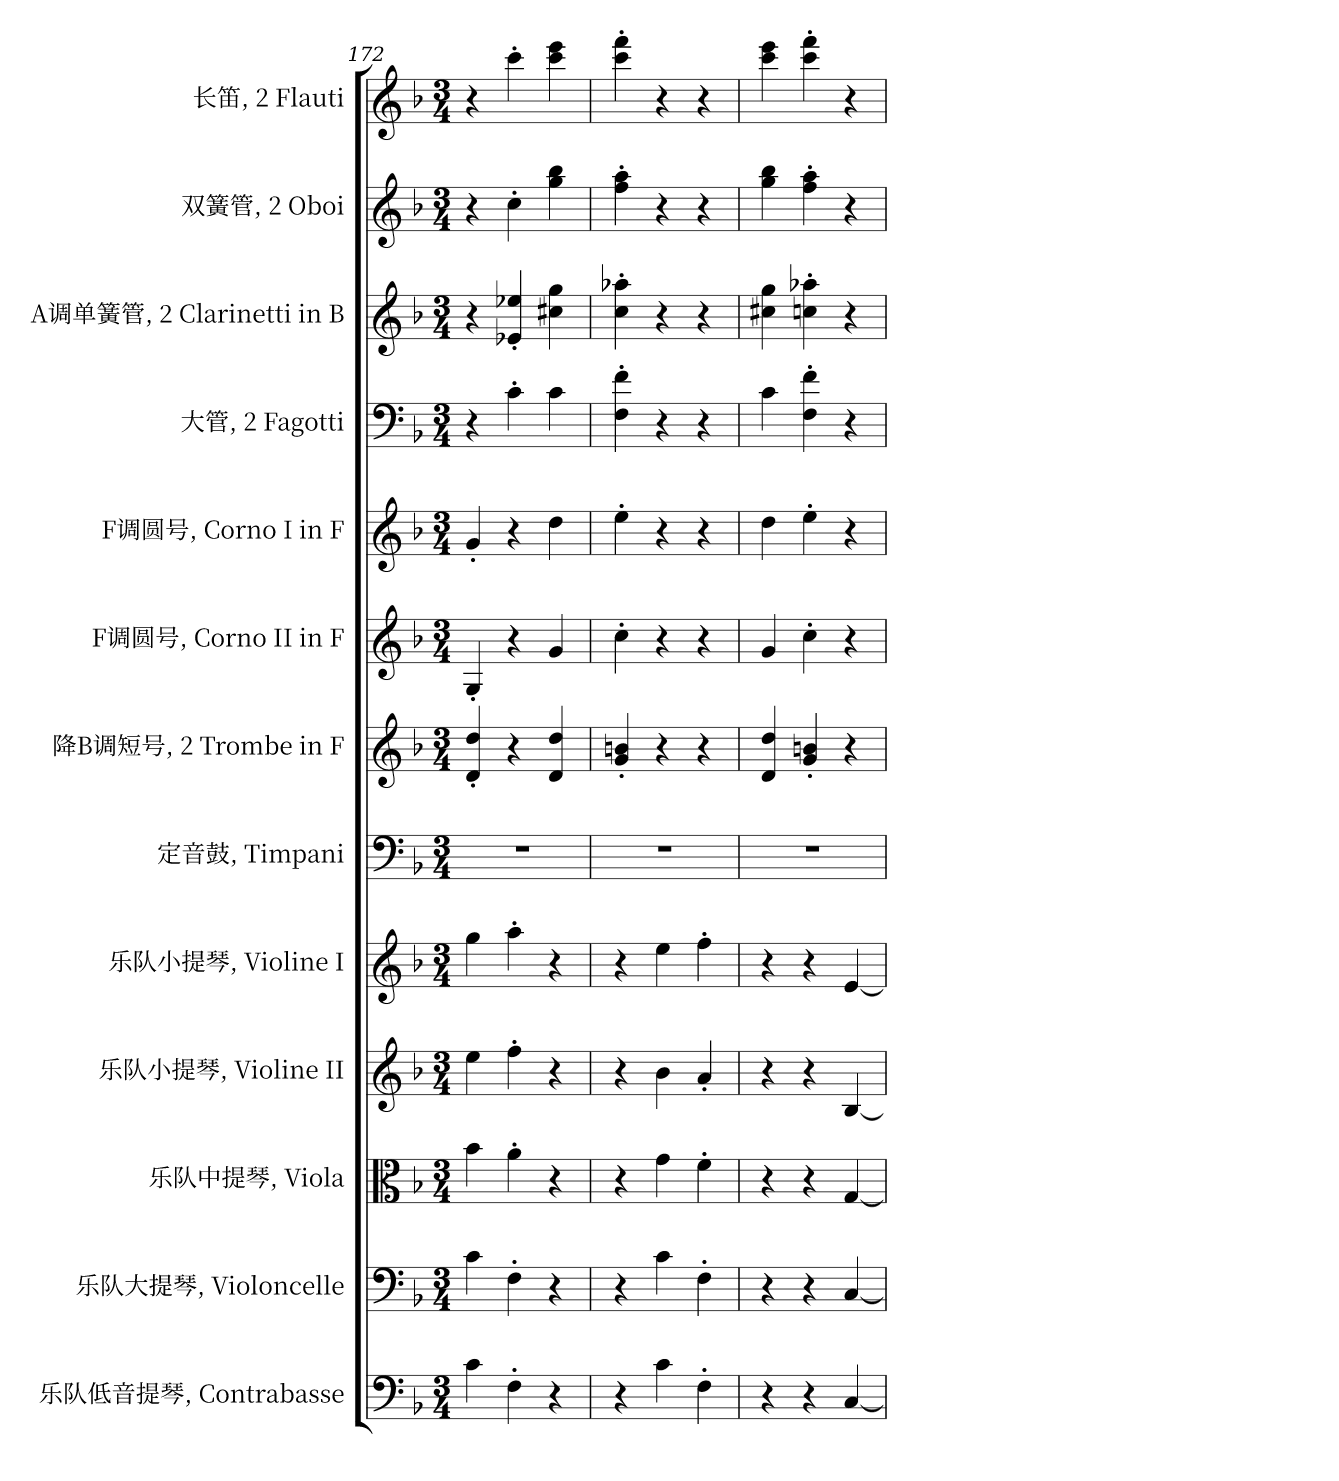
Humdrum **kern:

**kern	**kern	**kern	**kern	**kern	**kern	**kern	**kern	**kern	**kern	**kern	**kern	**kern
*part13	*part12	*part11	*part10	*part9	*part8	*part7	*part6	*part5	*part4	*part3	*part2	*part1
*staff13	*staff12	*staff11	*staff10	*staff9	*staff8	*staff7	*staff6	*staff5	*staff4	*staff3	*staff2	*staff1
*I"乐队低音提琴, Contrabasse	*I"乐队大提琴, Violoncelle	*I"乐队中提琴, Viola	*I"乐队小提琴, Violine II	*I"乐队小提琴, Violine I	*I"定音鼓, Timpani	*I"降B调短号, 2 Trombe in F	*I"F调圆号, Corno II in F	*I"F调圆号, Corno I in F	*I"大管, 2 Fagotti	*I"A调单簧管, 2 Clarinetti in B	*I"双簧管, 2 Oboi	*I"长笛, 2 Flauti
*I'Cbs.	*	*	*	*	*I'Timp.	*	*	*	*	*I'A Cl.	*I'Ob.	*I'Fl.
*clefF4	*clefF4	*clefC3	*clefG2	*clefG2	*clefF4	*clefG2	*clefG2	*clefG2	*clefF4	*clefG2	*clefG2	*clefG2
*ITrd7c12	*	*	*	*	*	*ITrd1c2	*ITrd4c7	*ITrd4c7	*	*ITrd2c3	*	*
*k[b-]	*k[b-]	*k[b-]	*k[b-]	*k[b-]	*k[b-]	*k[b-e-a-]	*k[b-e-]	*k[b-e-]	*k[b-]	*k[f#c#]	*k[b-]	*k[b-]
*M3/4	*M3/4	*M3/4	*M3/4	*M3/4	*M3/4	*M3/4	*M3/4	*M3/4	*M3/4	*M3/4	*M3/4	*M3/4
*MM101	*MM101	*MM101	*MM101	*MM101	*MM101	*MM101	*MM101	*MM101	*MM101	*MM101	*MM101	*MM101
=172	=172	=172	=172	=172	=172	=172	=172	=172	=172	=172	=172	=172
4C\	4c\	4b-\	4ee\	4gg\	2.r	4c/' 4cc/'	4C'/	4c'/	4r	4r	4r	4r
*	*	*	*	*	*	*	*	*	*	*	*	*MM105
4FF'\	4F'\	4a'\	4ff'\	4aa'\	.	4r	4r	4r	4c'\	4cn/' 4ccn/'	4cc'\	4ccc'\
*	*	*	*	*	*	*	*	*	*	*	*	*MM111
4r	4r	4r	4r	4r	.	4c/ 4cc/	4c/	4g\	4c\	4a#X\ 4ee\	4gg\ 4bb-\	4ccc\ 4eee\
=173	=173	=173	=173	=173	=173	=173	=173	=173	=173	=173	=173	=173
*	*	*	*	*	*	*	*	*	*	*	*	*MM96
4r	4r	4r	4r	4r	2.r	4f/' 4an/'	4f'\	4a'\	4F\' 4f\'	4a\' 4ffn\'	4ff\' 4aa\'	4ccc\' 4fff\'
4C\	4c\	4g\	4b-\	4ee\	.	4r	4r	4r	4r	4r	4r	4r
*	*	*	*	*	*	*	*	*	*	*	*	*MM100
4FF'\	4F'\	4f'\	4a'/	4ff'\	.	4r	4r	4r	4r	4r	4r	4r
=174	=174	=174	=174	=174	=174	=174	=174	=174	=174	=174	=174	=174
*	*	*	*	*	*	*	*	*	*	*	*	*MM94
4r	4r	4r	4r	4r	2.r	4c/ 4cc/	4c/	4g\	4c\	4a#X\ 4ee\	4gg\ 4bb-\	4ccc\ 4eee\
*	*	*	*	*	*	*	*	*	*	*	*	*MM95
4r	4r	4r	4r	4r	.	4f/' 4an/'	4f'\	4a'\	4F\' 4f\'	4an\' 4ffn\'	4ff\' 4aa\'	4ccc\' 4fff\'
*	*	*	*	*	*	*	*	*	*	*	*	*MM91
[4CC/	[4C/	[4G/	[4B-/	[4e/	.	4r	4r	4r	4r	4r	4r	4r
=	=	=	=	=	=	=	=	=	=	=	=	=
*-	*-	*-	*-	*-	*-	*-	*-	*-	*-	*-	*-	*-
